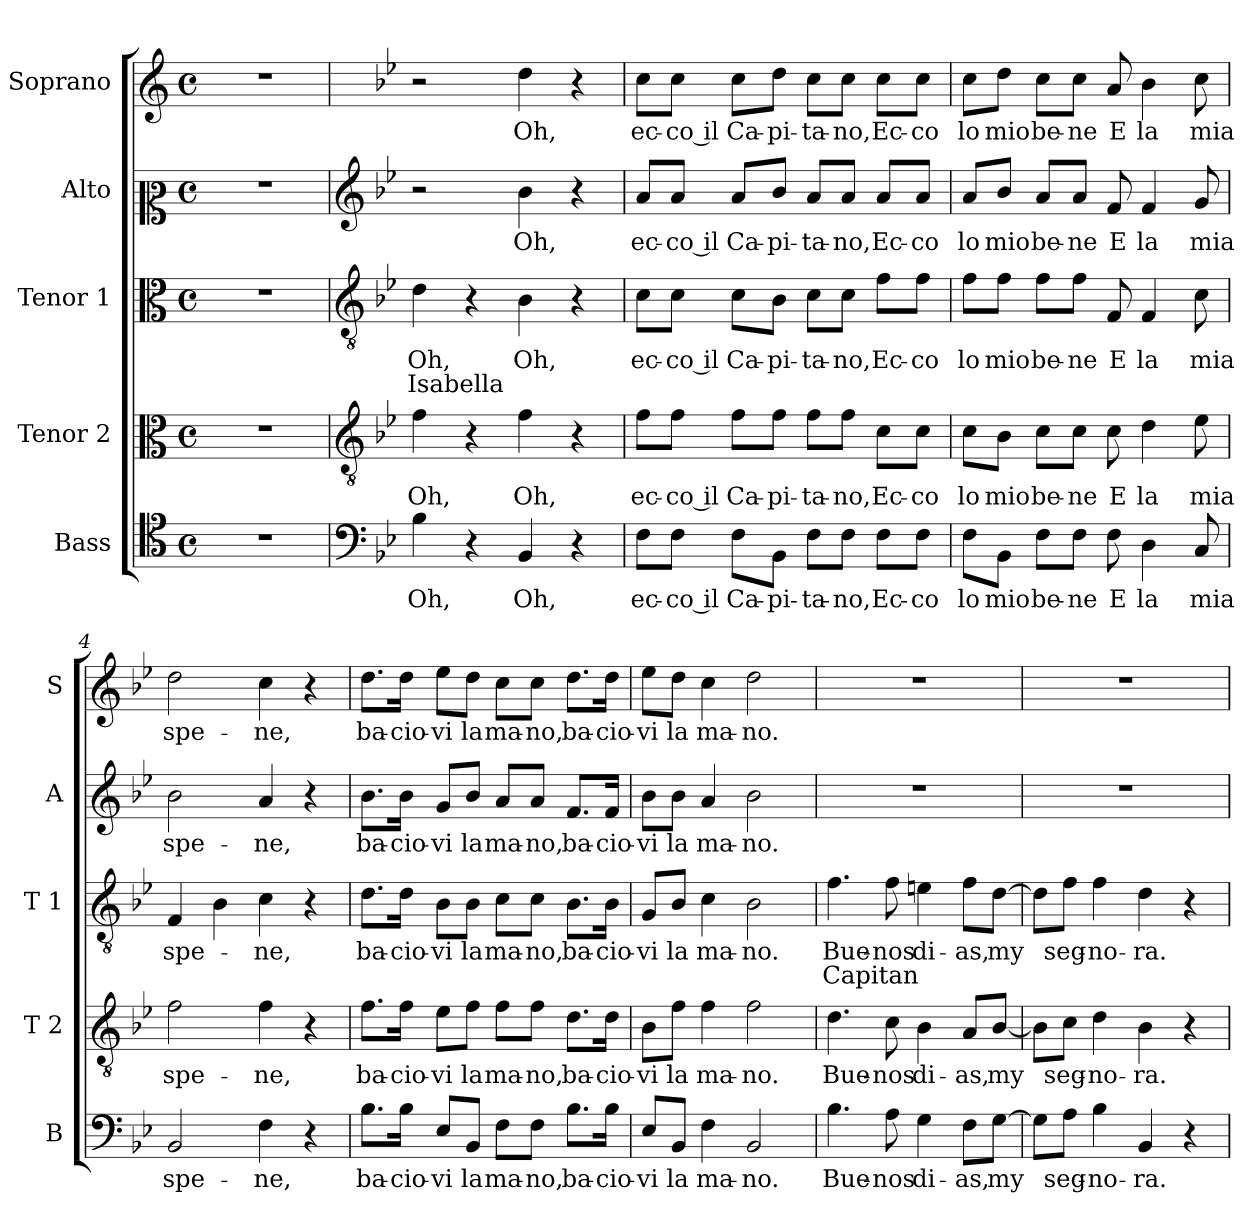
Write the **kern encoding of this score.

**kern	**text	**kern	**text	**kern	**text	**text	**kern	**text	**kern	**text
*part5	*part5	*part4	*part4	*part3	*part3	*part3	*part2	*part2	*part1	*part1
*staff5	*staff5	*staff4	*staff4	*staff3	*staff3	*staff3	*staff2	*staff2	*staff1	*staff1
*I"Bass	*	*I"Tenor 2	*	*I"Tenor 1	*	*	*I"Alto	*	*I"Soprano	*
*I'B	*	*I'T 2	*	*I'T 1	*	*	*I'A	*	*I'S	*
*clefC4	*	*clefC3	*	*clefC3	*	*	*clefC2	*	*clefG2	*
*k[]	*	*k[]	*	*k[]	*	*	*k[]	*	*k[]	*
*C:	*	*C:	*	*C:	*	*	*C:	*	*C:	*
*M4/4	*	*M4/4	*	*M4/4	*	*	*M4/4	*	*M4/4	*
*met(c)	*	*met(c)	*	*met(c)	*	*	*met(c)	*	*met(c)	*
=	=	=	=	=	=	=	=	=	=	=
1r	.	1r	.	1r	.	.	1r	.	1r	.
=1	=1	=1	=1	=1	=1	=1	=1	=1	=1	=1
*clefF4	*	*clefGv2	*	*clefGv2	*	*	*clefG2	*	*	*
*k[b-e-]	*	*k[b-e-]	*	*k[b-e-]	*	*	*k[b-e-]	*	*k[b-e-]	*
*B-:	*	*B-:	*	*B-:	*	*	*B-:	*	*B-:	*
!	!LO:LY:b	!	!LO:LY:b	!	!LO:LY:b	!LO:LY:a	!	!	!	!
4B-\	Oh,	4f\	Oh,	4d\	Oh,	Isabella	2r	.	2r	.
4r	.	4r	.	4r	.	.	.	.	.	.
!	!LO:LY:b	!	!LO:LY:b	!	!LO:LY:b	!	!	!LO:LY:b	!	!LO:LY:b
4BB-/	Oh,	4f\	Oh,	4B-\	Oh,	.	4b-\	Oh,	4dd\	Oh,
4r	.	4r	.	4r	.	.	4r	.	4r	.
=2	=2	=2	=2	=2	=2	=2	=2	=2	=2	=2
!	!LO:LY:b	!	!LO:LY:b	!	!LO:LY:b	!	!	!LO:LY:b	!	!LO:LY:b
8F\L	ec-	8f\L	ec-	8c\L	ec-	.	8a/L	ec-	8cc\L	ec-
!	!LO:LY:b	!	!LO:LY:b	!	!LO:LY:b	!	!	!LO:LY:b	!	!LO:LY:b
8F\J	-co il	8f\J	-co il	8c\J	-co il	.	8a/J	-co il	8cc\J	-co il
!	!LO:LY:b	!	!LO:LY:b	!	!LO:LY:b	!	!	!LO:LY:b	!	!LO:LY:b
8F\L	Ca-	8f\L	Ca-	8c\L	Ca-	.	8a/L	Ca-	8cc\L	Ca-
!	!LO:LY:b	!	!LO:LY:b	!	!LO:LY:b	!	!	!LO:LY:b	!	!LO:LY:b
8BB-\J	-pi-	8f\J	-pi-	8B-\J	-pi-	.	8b-/J	-pi-	8dd\J	-pi-
!	!LO:LY:b	!	!LO:LY:b	!	!LO:LY:b	!	!	!LO:LY:b	!	!LO:LY:b
8F\L	-ta-	8f\L	-ta-	8c\L	-ta-	.	8a/L	-ta-	8cc\L	-ta-
!	!LO:LY:b	!	!LO:LY:b	!	!LO:LY:b	!	!	!LO:LY:b	!	!LO:LY:b
8F\J	-no,	8f\J	-no,	8c\J	-no,	.	8a/J	-no,	8cc\J	-no,
!	!LO:LY:b	!	!LO:LY:b	!	!LO:LY:b	!	!	!LO:LY:b	!	!LO:LY:b
8F\L	Ec-	8c\L	Ec-	8f\L	Ec-	.	8a/L	Ec-	8cc\L	Ec-
!	!LO:LY:b	!	!LO:LY:b	!	!LO:LY:b	!	!	!LO:LY:b	!	!LO:LY:b
8F\J	-co	8c\J	-co	8f\J	-co	.	8a/J	-co	8cc\J	-co
=3	=3	=3	=3	=3	=3	=3	=3	=3	=3	=3
!	!LO:LY:b	!	!LO:LY:b	!	!LO:LY:b	!	!	!LO:LY:b	!	!LO:LY:b
8F\L	lo	8c\L	lo	8f\L	lo	.	8a/L	lo	8cc\L	lo
!	!LO:LY:b	!	!LO:LY:b	!	!LO:LY:b	!	!	!LO:LY:b	!	!LO:LY:b
8BB-\J	mio	8B-\J	mio	8f\J	mio	.	8b-/J	mio	8dd\J	mio
!	!LO:LY:b	!	!LO:LY:b	!	!LO:LY:b	!	!	!LO:LY:b	!	!LO:LY:b
8F\L	be-	8c\L	be-	8f\L	be-	.	8a/L	be-	8cc\L	be-
!	!LO:LY:b	!	!LO:LY:b	!	!LO:LY:b	!	!	!LO:LY:b	!	!LO:LY:b
8F\J	-ne	8c\J	-ne	8f\J	-ne	.	8a/J	-ne	8cc\J	-ne
!	!LO:LY:b	!	!LO:LY:b	!	!LO:LY:b	!	!	!LO:LY:b	!	!LO:LY:b
8F\	E	8c\	E	8F/	E	.	8f/	E	8a/	E
!	!LO:LY:b	!	!LO:LY:b	!	!LO:LY:b	!	!	!LO:LY:b	!	!LO:LY:b
4D\	la	4d\	la	4F/	la	.	4f/	la	4b-\	la
!	!LO:LY:b	!	!LO:LY:b	!	!LO:LY:b	!	!	!LO:LY:b	!	!LO:LY:b
8C/	mia	8e-\	mia	8c\	mia	.	8g/	mia	8cc\	mia
=4	=4	=4	=4	=4	=4	=4	=4	=4	=4	=4
!	!LO:LY:b	!	!LO:LY:b	!	!LO:LY:b	!	!	!LO:LY:b	!	!LO:LY:b
2BB-/	spe-	2f\	spe-	4F/	spe-	.	2b-\	spe-	2dd\	spe-
.	.	.	.	4B-\	.	.	.	.	.	.
!	!LO:LY:b	!	!LO:LY:b	!	!LO:LY:b	!	!	!LO:LY:b	!	!LO:LY:b
4F\	-ne,	4f\	-ne,	4c\	-ne,	.	4a/	-ne,	4cc\	-ne,
4r	.	4r	.	4r	.	.	4r	.	4r	.
!!LO:LB:g=z
=5	=5	=5	=5	=5	=5	=5	=5	=5	=5	=5
!	!LO:LY:b	!	!LO:LY:b	!	!LO:LY:b	!	!	!LO:LY:b	!	!LO:LY:b
8.B-\L	ba-	8.f\L	ba-	8.d\L	ba-	.	8.b-\L	ba-	8.dd\L	ba-
!	!LO:LY:b	!	!LO:LY:b	!	!LO:LY:b	!	!	!LO:LY:b	!	!LO:LY:b
16B-\Jk	-cio-	16f\Jk	-cio-	16d\Jk	-cio-	.	16b-\Jk	-cio-	16dd\Jk	-cio-
!	!LO:LY:b	!	!LO:LY:b	!	!LO:LY:b	!	!	!LO:LY:b	!	!LO:LY:b
8E-/L	-vi	8e-\L	-vi	8B-\L	-vi	.	8g/L	-vi	8ee-\L	-vi
!	!LO:LY:b	!	!LO:LY:b	!	!LO:LY:b	!	!	!LO:LY:b	!	!LO:LY:b
8BB-/J	la	8f\J	la	8B-\J	la	.	8b-/J	la	8dd\J	la
!	!LO:LY:b	!	!LO:LY:b	!	!LO:LY:b	!	!	!LO:LY:b	!	!LO:LY:b
8F\L	ma-	8f\L	ma-	8c\L	ma-	.	8a/L	ma-	8cc\L	ma-
!	!LO:LY:b	!	!LO:LY:b	!	!LO:LY:b	!	!	!LO:LY:b	!	!LO:LY:b
8F\J	-no,	8f\J	-no,	8c\J	-no,	.	8a/J	-no,	8cc\J	-no,
!	!LO:LY:b	!	!LO:LY:b	!	!LO:LY:b	!	!	!LO:LY:b	!	!LO:LY:b
8.B-\L	ba-	8.d\L	ba-	8.B-\L	ba-	.	8.f/L	ba-	8.dd\L	ba-
!	!LO:LY:b	!	!LO:LY:b	!	!LO:LY:b	!	!	!LO:LY:b	!	!LO:LY:b
16B-\Jk	-cio-	16d\Jk	-cio-	16B-\Jk	-cio-	.	16f/Jk	-cio-	16dd\Jk	-cio-
=6	=6	=6	=6	=6	=6	=6	=6	=6	=6	=6
!	!LO:LY:b	!	!LO:LY:b	!	!LO:LY:b	!	!	!LO:LY:b	!	!LO:LY:b
8E-/L	-vi	8B-\L	-vi	8G/L	-vi	.	8b-\L	-vi	8ee-\L	-vi
!	!LO:LY:b	!	!LO:LY:b	!	!LO:LY:b	!	!	!LO:LY:b	!	!LO:LY:b
8BB-/J	la	8f\J	la	8B-/J	la	.	8b-\J	la	8dd\J	la
!	!LO:LY:b	!	!LO:LY:b	!	!LO:LY:b	!	!	!LO:LY:b	!	!LO:LY:b
4F\	ma-	4f\	ma-	4c\	ma-	.	4a/	ma-	4cc\	ma-
!	!LO:LY:b	!	!LO:LY:b	!	!LO:LY:b	!	!	!LO:LY:b	!	!LO:LY:b
2BB-/	-no.	2f\	-no.	2B-\	-no.	.	2b-\	-no.	2dd\	-no.
=7	=7	=7	=7	=7	=7	=7	=7	=7	=7	=7
!	!LO:LY:b	!	!LO:LY:b	!	!LO:LY:b	!LO:LY:a	!	!	!	!
4.B-\	Bue-	4.d\	Bue-	4.f\	Bue-	Capitan	1r	.	1r	.
!	!LO:LY:b	!	!LO:LY:b	!	!LO:LY:b	!	!	!	!	!
8A\	-nos	8c\	-nos	8f\	-nos	.	.	.	.	.
!	!LO:LY:b	!	!LO:LY:b	!	!LO:LY:b	!	!	!	!	!
4G\	di-	4B-\	di-	4en\	di-	.	.	.	.	.
!	!LO:LY:b	!	!LO:LY:b	!	!LO:LY:b	!	!	!	!	!
8F\L	-as,	8A/L	-as,	8f\L	-as,	.	.	.	.	.
!	!LO:LY:b	!	!LO:LY:b	!	!LO:LY:b	!	!	!	!	!
[8G\J	my	[8B-/J	my	[8d\J	my	.	.	.	.	.
=8	=8	=8	=8	=8	=8	=8	=8	=8	=8	=8
8G\L]	.	8B-\L]	.	8d\L]	.	.	1r	.	1r	.
!	!LO:LY:b	!	!LO:LY:b	!	!LO:LY:b	!	!	!	!	!
8A\J	seg-	8c\J	seg-	8f\J	seg-	.	.	.	.	.
!	!LO:LY:b	!	!LO:LY:b	!	!LO:LY:b	!	!	!	!	!
4B-\	-no-	4d\	-no-	4f\	-no-	.	.	.	.	.
!	!LO:LY:b	!	!LO:LY:b	!	!LO:LY:b	!	!	!	!	!
4BB-/	-ra.	4B-\	-ra.	4d\	-ra.	.	.	.	.	.
4r	.	4r	.	4r	.	.	.	.	.	.
=	=	=	=	=	=	=	=	=	=	=
*-	*-	*-	*-	*-	*-	*-	*-	*-	*-	*-
